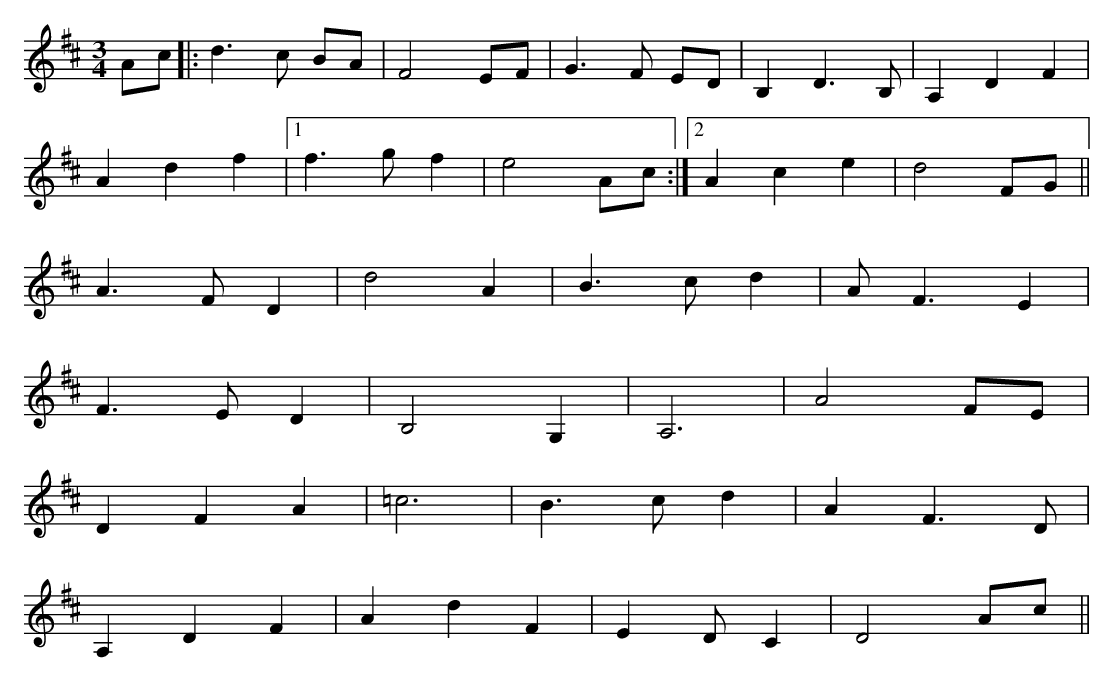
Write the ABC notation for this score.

X:1
M:3/4
K:D
Ac|:d3 c BA|F4 EF|G3 F ED|B,2 D3 B,|A,2 D2 F2|
A2 d2 f2|1 f3 g f2|e4 Ac:|2 A2 c2 e2|d4 FG||
A3 F D2|d4 A2|B3 c d2|A F3 E2|
F3 E D2|B,4 G,2|A,6|A4 FE|
D2 F2 A2|=c6|B3 c d2|A2 F3 D|
A,2 D2 F2|A2 d2 F2|E2 D C2|D4 Ac||
